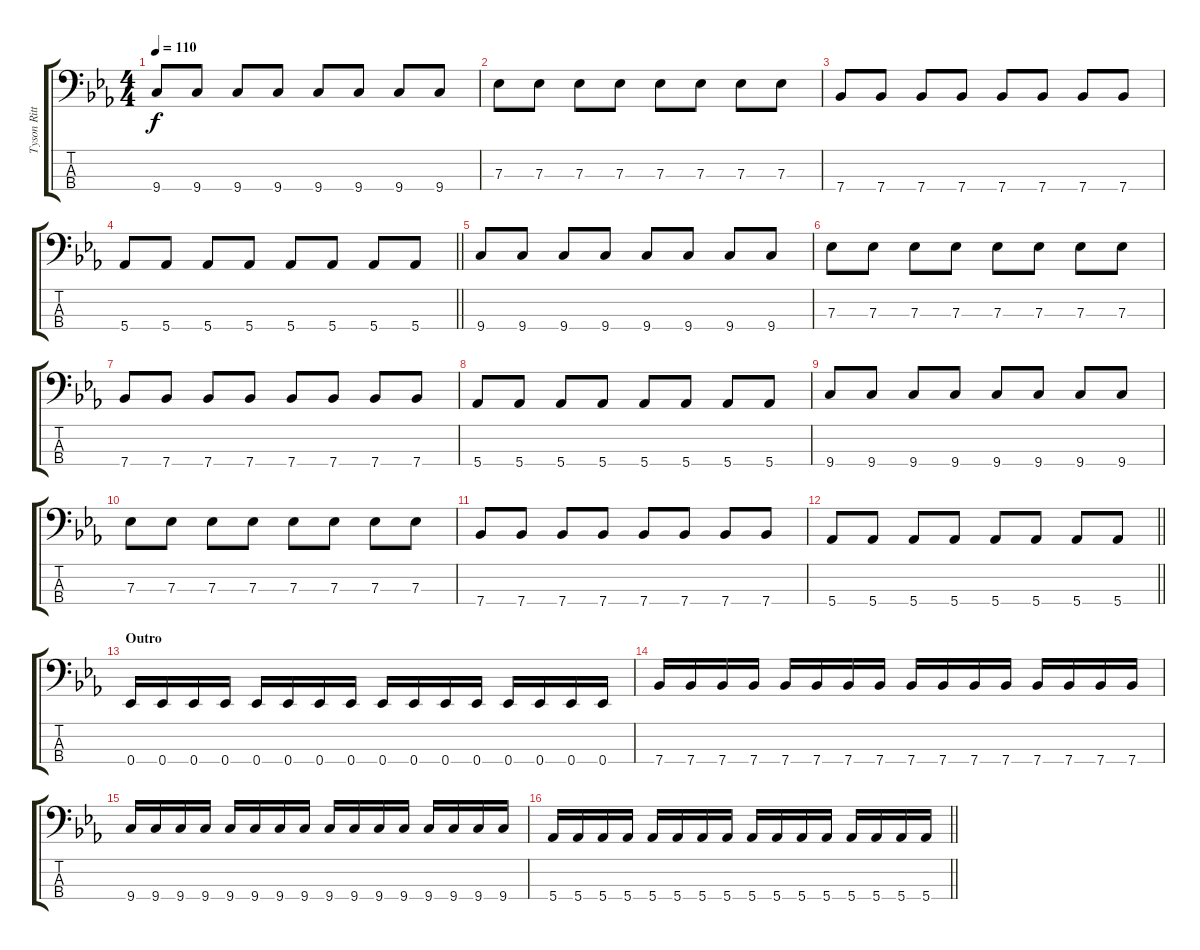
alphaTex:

\track ("Tyson Ritter (Bass)" "Tyson Ritt") {instrument electricbassfinger}
\staff {score tabs}
\tuning (Gb2 Db2 Ab1 Eb1) {hide}
\ts (4 4)
\tempo 110
\clef f4
\ks eb
9.4.8{dy f} 9.4.8 9.4.8 9.4.8 9.4.8 9.4.8 9.4.8 9.4.8 |
7.3.8 7.3.8 7.3.8 7.3.8 7.3.8 7.3.8 7.3.8 7.3.8 |
7.4.8 7.4.8 7.4.8 7.4.8 7.4.8 7.4.8 7.4.8 7.4.8 |
\barLineRight lightlight
5.4.8 5.4.8 5.4.8 5.4.8 5.4.8 5.4.8 5.4.8 5.4.8 |
9.4.8 9.4.8 9.4.8 9.4.8 9.4.8 9.4.8 9.4.8 9.4.8 |
7.3.8 7.3.8 7.3.8 7.3.8 7.3.8 7.3.8 7.3.8 7.3.8 |
7.4.8 7.4.8 7.4.8 7.4.8 7.4.8 7.4.8 7.4.8 7.4.8 |
5.4.8 5.4.8 5.4.8 5.4.8 5.4.8 5.4.8 5.4.8 5.4.8 |
9.4.8 9.4.8 9.4.8 9.4.8 9.4.8 9.4.8 9.4.8 9.4.8 |
7.3.8 7.3.8 7.3.8 7.3.8 7.3.8 7.3.8 7.3.8 7.3.8 |
7.4.8 7.4.8 7.4.8 7.4.8 7.4.8 7.4.8 7.4.8 7.4.8 |
\barLineRight lightlight
5.4.8 5.4.8 5.4.8 5.4.8 5.4.8 5.4.8 5.4.8 5.4.8 |
\section ("" "Outro")
0.4.16 0.4.16 0.4.16 0.4.16 0.4.16 0.4.16 0.4.16 0.4.16 0.4.16 0.4.16 0.4.16 0.4.16 0.4.16 0.4.16 0.4.16 0.4.16 |
7.4.16 7.4.16 7.4.16 7.4.16 7.4.16 7.4.16 7.4.16 7.4.16 7.4.16 7.4.16 7.4.16 7.4.16 7.4.16 7.4.16 7.4.16 7.4.16 |
9.4.16 9.4.16 9.4.16 9.4.16 9.4.16 9.4.16 9.4.16 9.4.16 9.4.16 9.4.16 9.4.16 9.4.16 9.4.16 9.4.16 9.4.16 9.4.16 |
\barLineRight lightlight
5.4.16 5.4.16 5.4.16 5.4.16 5.4.16 5.4.16 5.4.16 5.4.16 5.4.16 5.4.16 5.4.16 5.4.16 5.4.16 5.4.16 5.4.16 5.4.16
